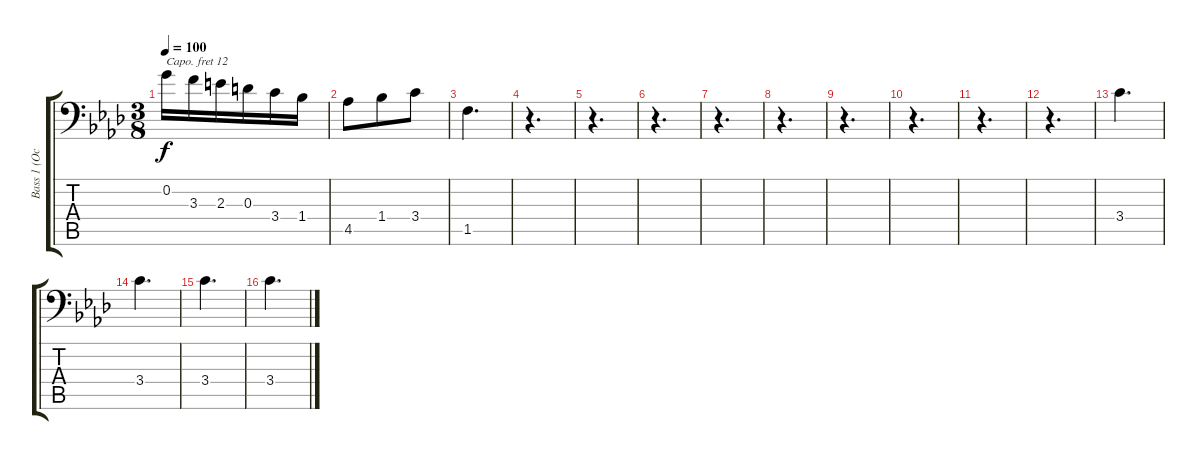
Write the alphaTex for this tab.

\track ("Bass 1 (Octave)" "Bass 1 (Oc") {instrument electricbassfinger}
\staff {score tabs}
\capo 12
\tuning (C3 G2 D2 A1 E1 B0) {hide}
\ts (3 8)
\tempo 100
\clef f4
\ks ab
0.2.16{dy f} 3.3.16 2.3.16 0.3.16 3.4.16 1.4.16 |
4.5.8 1.4.8 3.4.8 |
1.5.4{d} |
r.4{d} |
r.4{d} |
r.4{d} |
r.4{d} |
r.4{d} |
r.4{d} |
r.4{d} |
r.4{d} |
r.4{d} |
3.4.4{d} |
3.4.4{d} |
3.4.4{d} |
3.4.4{d}
